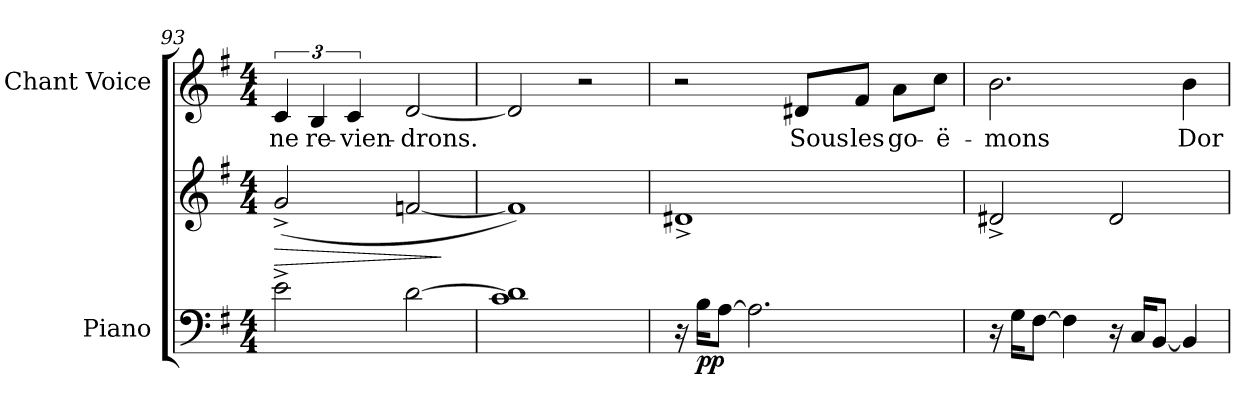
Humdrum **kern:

**kern	**kern	**dynam	**kern	**text
*part2	*part2	*part2	*part1	*part1
*staff3	*staff2	*staff2/3	*staff1	*staff1
*I"Piano	*	*	*I"Chant Voice	*
*I'Pno	*	*	*	*
*clefF4	*clefG2	*	*clefG2	*
*k[f#]	*k[f#]	*	*k[f#]	*
*M4/4	*M4/4	*	*M4/4	*
=93	=93	=93	=93	=93
!	!	!LO:HP:b	!	!
2e^\	(2g^>/	>	6c/	ne
.	.	.	6B/	re-
.	.	.	6c/	-vien-
[2d\	[2fn/	.	[2d/	-drons.
.	.	]	.	.
=94	=94	=94	=94	=94
1c 1d]	1f])	.	2d/]	.
.	.	.	2r	.
=95	=95	=95	=95	=95
16r	1d#X^>	.	2r	.
!	!	!LO:DY:b=2	!	!
16B\KL	.	pp	.	.
[8A\J	.	.	.	.
2.A\]	.	.	.	.
.	.	.	8d#X/L	Sous
.	.	.	8f#/J	les
.	.	.	8a\L	go-
.	.	.	8cc\J	-ë-
=96	=96	=96	=96	=96
16r	2d#X^>/	.	2.b\	-mons
16G\KL	.	.	.	.
[8F#\J	.	.	.	.
4F#\]	.	.	.	.
16r	2d#/	.	.	.
16C/KL	.	.	.	.
[8BB/J	.	.	.	.
4BB/]	.	.	4b\	Dor-
=	=	=	=	=
*-	*-	*-	*-	*-
